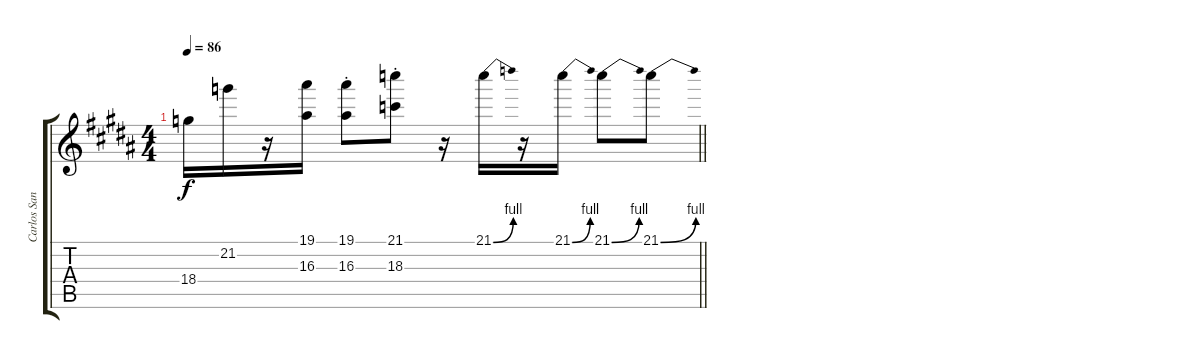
\track ("Carlos Santana (Electric 1)" "Carlos San") {instrument distortionguitar}
\staff {score tabs}
\tuning (Eb4 Bb3 Gb3 Db3 Ab2 Eb2) {hide}
\ts (4 4)
\tempo 86
\clef g2
\barLineRight lightlight
\ks b
18.4.16{dy f} 21.2.16 r.16 (19.1 16.3).16 (19.1 16.3{st}).8 (21.1 18.3{st}).8 r.16 21.1{be (bend 0 0 60 4)}.16 r.16 21.1{be (bend 0 0 60 4)}.16 21.1{be (bend 0 0 60 4)}.8 21.1{be (bend 0 0 60 4)}.8
